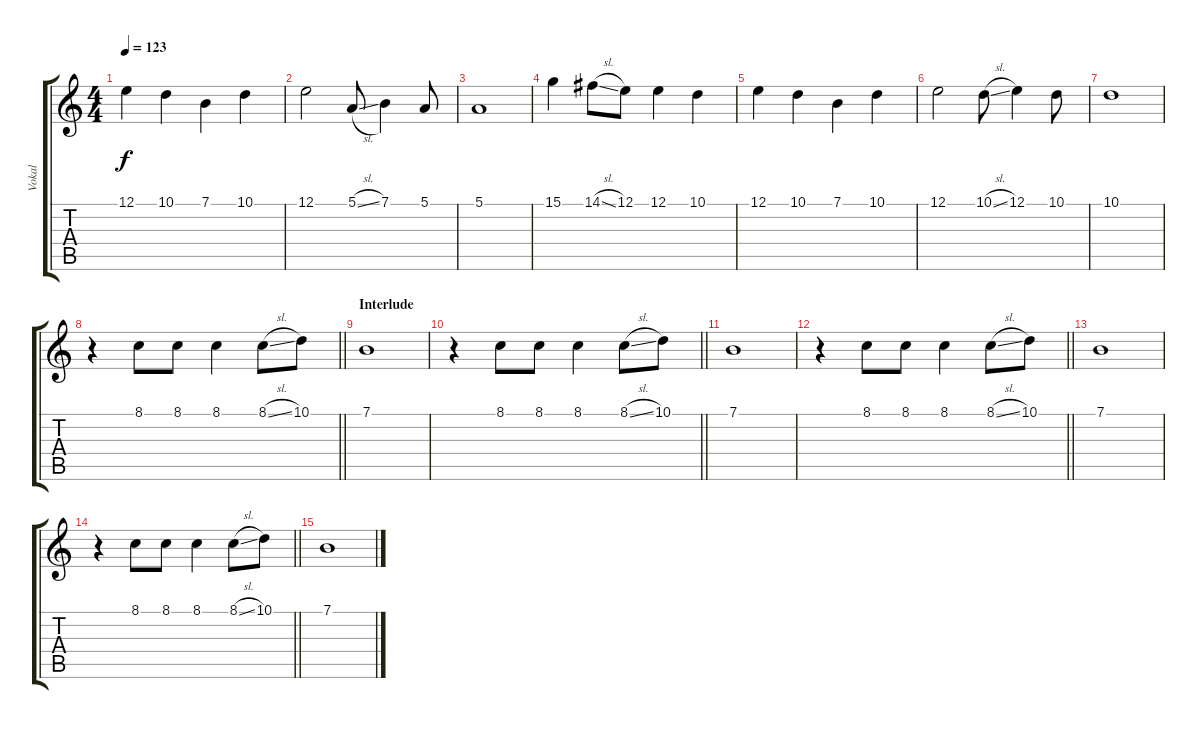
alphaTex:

\track ("Vokal" "Vokal") {instrument clarinet}
\staff {score tabs}
\tuning (E4 B3 G3 D3 A2 E2) {hide}
\ts (4 4)
\tempo 123
\clef g2
\ks c
12.1.4{dy f} 10.1.4 7.1.4 10.1.4 |
12.1.2 5.1{sl}.8 7.1.4 5.1.8 |
5.1.1 |
15.1.4 14.1{sl}.8 12.1.8 12.1.4 10.1.4 |
12.1.4 10.1.4 7.1.4 10.1.4 |
12.1.2 10.1{sl}.8 12.1.4 10.1.8 |
10.1.1 |
\barLineRight lightlight
r.4 8.1.8 8.1.8 8.1.4 8.1{sl}.8 10.1.8 |
\section ("" "Interlude")
7.1.1 |
\barLineRight lightlight
r.4 8.1.8 8.1.8 8.1.4 8.1{sl}.8 10.1.8 |
7.1.1 |
\barLineRight lightlight
r.4 8.1.8 8.1.8 8.1.4 8.1{sl}.8 10.1.8 |
7.1.1 |
\barLineRight lightlight
r.4 8.1.8 8.1.8 8.1.4 8.1{sl}.8 10.1.8 |
7.1.1
